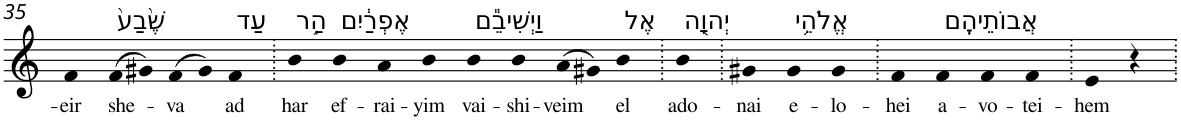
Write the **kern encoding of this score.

**kern	**text
*part1	*part1
*staff1	*staff1
*I"Piano	*
*I'Pno	*
!!LO:PB:g=z
*clefG2	*
*k[]	*
=35	=35
!	!LO:LY:b
4f	-eir
!LO:TX:a:t=שֶׁ֙בַע֙	!
!	!LO:LY:b
(>8f	she-
8g#X)	.
!	!LO:LY:b
(>8f	-va
8g#)	.
!LO:TX:a:t=עַד	!
!	!LO:LY:b
4f	ad
=36.	=36.
!LO:TX:a:t=הַ֣ר	!
!	!LO:LY:b
4b	har
!LO:TX:a:t=אֶפְרַ֔יִם	!
!	!LO:LY:b
4b	ef-
!	!LO:LY:b
4a	-rai-
!	!LO:LY:b
4b	-yim
!LO:TX:a:t=וַיְשִׁיבֵ֕ם	!
!	!LO:LY:b
4b	vai-
!	!LO:LY:b
4b	-shi-
!	!LO:LY:b
(>8a	-veim
8g#X)	.
!LO:TX:a:t=אֶל	!
!	!LO:LY:b
4b	el
=37.	=37.
!LO:TX:a:t=יְהוָ֖ה	!
!	!LO:LY:b
4b	ado-
=38.	=38.
!	!LO:LY:b
4g#X	-nai
!LO:TX:a:t=אֱלֹהֵ֥י	!
!	!LO:LY:b
4g#	e-
!	!LO:LY:b
4g#	-lo-
=39.	=39.
!	!LO:LY:b
4f	-hei
!LO:TX:a:t=אֲבוֹתֵיהֶֽם	!
!	!LO:LY:b
4f	a-
!	!LO:LY:b
4f	-vo-
!	!LO:LY:b
4f	-tei-
=40.	=40.
!	!LO:LY:b
4e	-hem
4r	.
=.	=.
*-	*-
